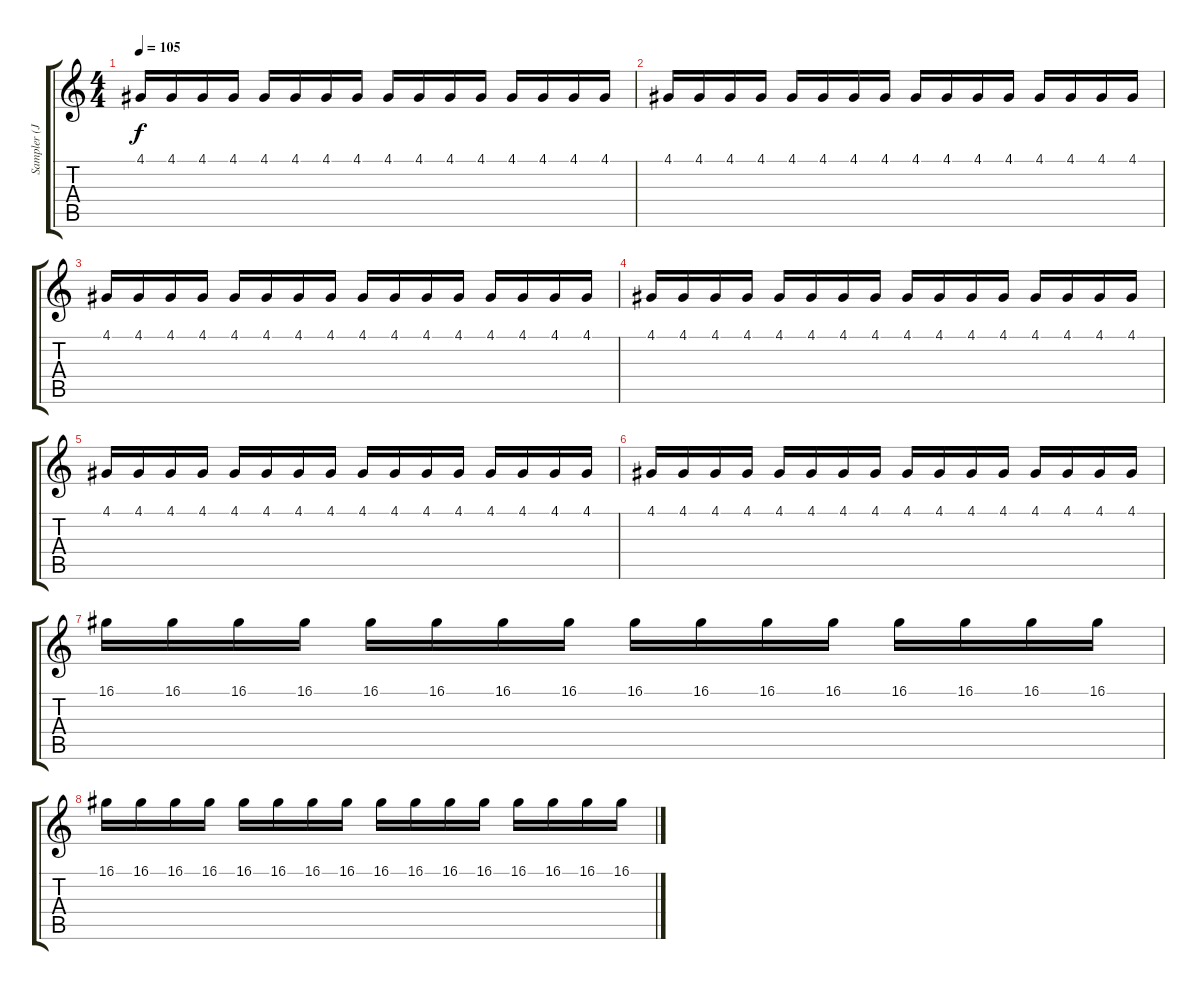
\track ("Sampler (Joseph Hahn)" "Sampler (J") {instrument kalimba}
\staff {score tabs}
\tuning (E4 B3 G3 D3 A2 E2) {hide}
\ts (4 4)
\tempo 105
\clef g2
\ks c
4.1.16{dy f volume 5} 4.1.16 4.1.16 4.1.16 4.1.16 4.1.16 4.1.16 4.1.16 4.1.16 4.1.16 4.1.16 4.1.16 4.1.16 4.1.16 4.1.16 4.1.16 |
4.1.16{volume 5} 4.1.16 4.1.16 4.1.16 4.1.16 4.1.16 4.1.16 4.1.16 4.1.16 4.1.16 4.1.16 4.1.16 4.1.16 4.1.16 4.1.16 4.1.16 |
4.1.16{volume 5} 4.1.16 4.1.16 4.1.16 4.1.16 4.1.16 4.1.16 4.1.16 4.1.16 4.1.16 4.1.16 4.1.16 4.1.16 4.1.16 4.1.16 4.1.16 |
4.1.16{volume 5} 4.1.16 4.1.16 4.1.16 4.1.16 4.1.16 4.1.16 4.1.16 4.1.16 4.1.16 4.1.16 4.1.16 4.1.16 4.1.16 4.1.16 4.1.16 |
4.1.16{volume 5} 4.1.16 4.1.16 4.1.16 4.1.16 4.1.16 4.1.16 4.1.16 4.1.16 4.1.16 4.1.16 4.1.16 4.1.16 4.1.16 4.1.16 4.1.16 |
4.1.16{volume 5} 4.1.16 4.1.16 4.1.16 4.1.16 4.1.16 4.1.16 4.1.16 4.1.16 4.1.16 4.1.16 4.1.16 4.1.16 4.1.16 4.1.16 4.1.16 |
16.1.16 16.1.16 16.1.16 16.1.16 16.1.16 16.1.16 16.1.16 16.1.16 16.1.16 16.1.16 16.1.16 16.1.16 16.1.16 16.1.16 16.1.16 16.1.16 |
16.1.16 16.1.16 16.1.16 16.1.16 16.1.16 16.1.16 16.1.16 16.1.16 16.1.16 16.1.16 16.1.16 16.1.16 16.1.16 16.1.16 16.1.16 16.1.16
